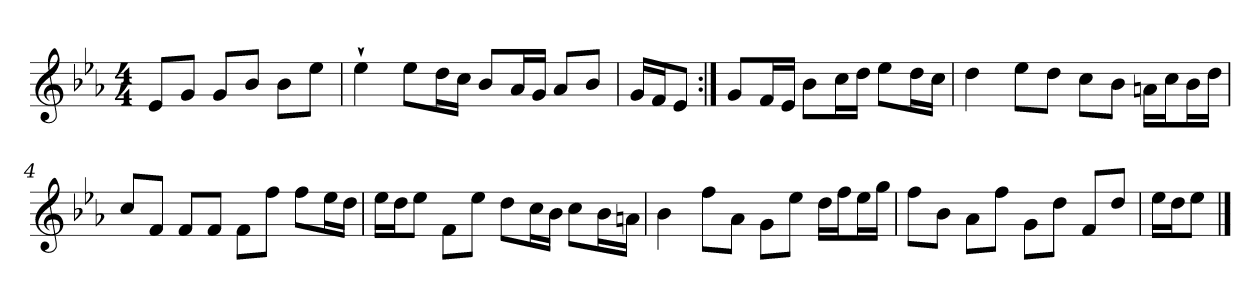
**kern
*part1
*staff1
*clefG2
*k[b-e-a-]
*E-:
*M4/4
*MM108
=
8e-/L
8g/J
8g/L
8b-/J
8b-\L
8ee-\J
=1
4ee-`
8ee-\L
16dd\L
16cc\JJ
8b-/L
16a-/L
16g/JJ
8a-/L
8b-/J
=2
16g/LL
16f/J
8e-/J
=:|!
8g/L
16f/L
16e-/JJ
8b-\L
16cc\L
16dd\JJ
8ee-\L
16dd\L
16cc\JJ
=3
4dd
8ee-\L
8dd\J
8cc\L
8b-\J
16an\LL
16cc\J
16b-\L
16dd\JJ
=4
8cc/L
8f/J
8f/L
8f/J
8f\L
8ff\J
8ff\L
16ee-\L
16dd\JJ
=5
16ee-\LL
16dd\J
8ee-\J
8f\L
8ee-\J
8dd\L
16cc\L
16b-\JJ
8cc\L
16b-\L
16an\JJ
=6
4b-
8ff\L
8a-\J
8g\L
8ee-\J
16dd\LL
16ff\J
16ee-\L
16gg\JJ
=7
8ff\L
8b-\J
8a-\L
8ff\J
8g\L
8dd\J
8f/L
8dd/J
=8
16ee-\LL
16dd\J
8ee-\J
==
*-
